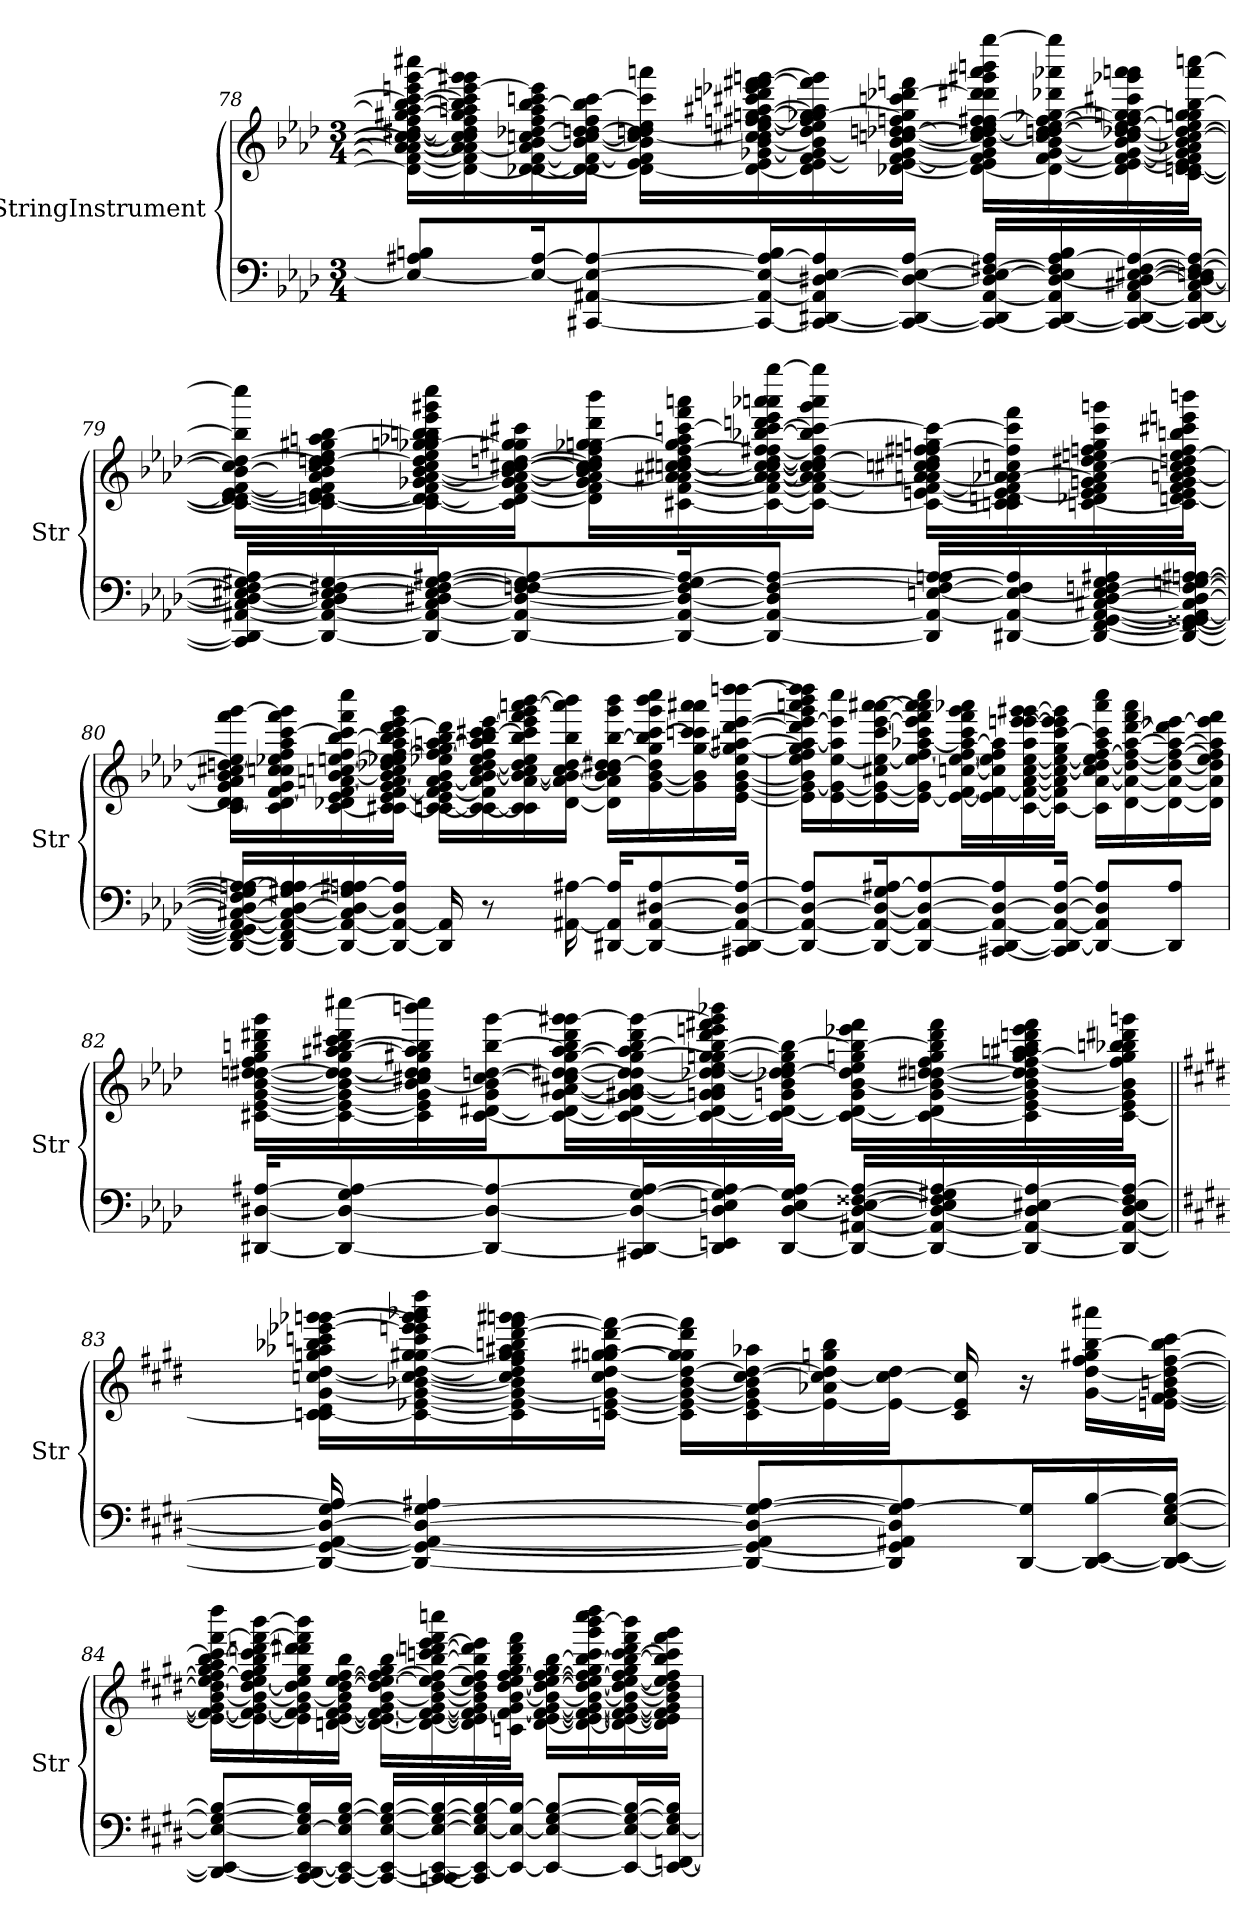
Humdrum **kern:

**kern	**kern
*part2	*part1
*staff2	*staff1
*I"StringInstrument	*I"StringInstrument
*I'Str	*I'Str
!!LO:PB:g=z
*clefF4	*clefG2
*k[b-e-a-d-]	*k[b-e-a-d-]
*M3/4	*M3/4
=78	=78
8E#/_ 8A#X/ 8Bn/L	16d#\_ 16f\_ 16a-\_ 16a\_ 16cc\_ 16cc#\_ [16dd#X\ 16ff\ [16gg#X\ 16aa\] [16bb-\ 16ccc#\_ 16eeen\ [16ggg\ 16cccc#X\LL
.	16d#\_ 16f\] 16a-\] 16a\_ 16cc\] 16cc#\] 16dd#\] 16ff\ 16gg#\] 16aan\ 16bb-\] 16ccc#\] [16eee\ 16ggg\] 16ggg#X\
16E#/_ [16A#/K	[16d-X\ 16d#\_ [16f\ 16a\] [16b-\ 16ccn\ [16dd-X\ 16ff\ 16aa\ [16bb-\ 16cccn\ 16eee\]
[8CC#X/ [8AA#X/ 8E#/_ 8A#/_	16d-\_ 16d#\] 16f\_ 16b-\_ [16cc\ 16dd-\_ 16ddn\ 16ff\ 16bb-\] [16ccc\JJ
.	16d-\_ 16e-\ 16f\] 16b-\] 16cc\_ 16dd-\] 16ddn\ 16ee-\ 16ccc\] 16aaan\LL
16CC#/_ 16AA#/_ 16E#/_ 16A#/_ 16B/L	16d-\_ 16e-\ [16g-X\ [16b-\ 16cc\] 16cc#X\ [16ee-\ [16ffn\ 16ff#X\ [16ggn\ [16aa#X\ 16ccc#X\ 16dddn\ 16eee-X\ [16fff\ 16fff#X\ [16gggn\
16CC#/_ [16DD#X/ 16AA#/] [16D#X/ 16E#/_ 16A#/]	16d-\] [16e-\ 16f\ 16g-\_ 16b-\] 16dd\ 16ee-\] 16ff\] [16gg-X\ 16gg\] 16aa#\] 16fff\] 16ggg\]
16CC#/_ 16DD#/_ 16D#/_ 16E#/_ [16A#/JJ	[16d-X\ 16e-\_ [16f\ 16g-\] [16b-\ [16ccn\ [16dd-X\ [16ddn\ 16ff\ 16gg-\] 16cccn\ [16ddd-X\ 16fffn\JJ
16CC#/_ 16DD#/] [16AA#/ 16D#/] 16E#/_ [16F#X/ 16A#/]LL	16d-\_ 16e-\] 16f\] 16g-\ 16b-\] 16cc\_ 16dd-\_ 16dd\] 16ee-\ [16ff\ 16ff#X\ 16ddd-\] 16ddd#X\ 16ggg#X\ 16aaa\ 16bbbn\ [16gggg\LL
16CC#/_ [16DD#/ 16AA#/] [16D#/ 16E#/] 16F#/] [16A#/ 16B/	16d-\_ [16f\ [16g-\ [16b-\ 16cc\] 16dd-\] [16ddn\ [16ee-\ 16ff\_ [16gg-X\ 16ddd-X\ 16aaa-X\ 16gggg\]
16CC#/_ 16DD#/_ [16AA#/ 16C#X/ 16D#/_ [16E#X/ [16F#/ 16A#/_	16d-\] [16e-\ 16f\_ 16g-\_ 16b-\_ 16cc\ [16dd-X\ 16dd\] 16ee-\_ 16ff\] 16gg-\_ 16ggn\ 16ccc#X\ 16ggg-X\ 16aaa-\ 16aaan\
16CC#/_ 16DD#/_ 16AA#/] [16C#/ 16D#/_ 16En/ 16E#/] 16F#/_ 16A#/_JJ	[16c\ [16d-\ [16dn\ 16e-\] 16f\] 16g-\] 16a-X\ 16b-\] [16cc\ 16dd-\_ 16ee-\] 16gg-\] 16ggn\ [16bb-\ 16aaa\ [16ccccn\JJ
!!LO:LB:g=z
=79	=79
16CC#/] 16DD#/_ [16AA#X/ 16C#/_ 16D#/_ [16E#X/ 16F#/] [16G#X/ 16A#/]LL	16c\_ 16d-\_ 16d\] [16e-\ [16f\ [16b-\ 16cc\] 16dd-\_ 16bb-\] 16cccc\]LL
16DD#/_ 16AA#/_ 16C#/_ 16D#/] 16E#/_ 16F#X/ 16G#/_	16c\_ 16d-\_ [16dn\ 16e-\] 16f\] 16a-\ 16b-\] 16cc\ 16dd-\_ 16ddn\ 16ee-\ 16gg#X\ 16aan\ [16bb-\
16DD#/_ 16AA#/_ 16C#/] [16D#X/ 16E#/] [16F#/ 16G#/_ [16A#X/J	16c\_ 16d-\_ 16d\] 16f\ [16g-X\ [16a-\ [16b-\ 16cc\ 16dd-\] 16ee-\ [16gg-X\ 16ggn\ 16aa-X\ 16bb-\] 16bbn\ 16eee-\ 16ggg#X\ 16cccc\
8DD#/_ 8AA#/_ 8D#/_ [8Fn/ 8F#/] 8G#/_ 8A#/_	16c\] 16d-\_ [16f\ 16g-\] 16a-\_ 16b-\_ [16cc\ [16cc#X\ [16ddn\ 16gg-\] 16gg#X\ 16ccc#X\JJ
.	16d-\] 16f\] 16g-\ 16a-\_ 16b-\] 16cc\] 16cc#\] 16dd\] 16ff\ [16gg-X\ 16ggn\ 16ddd-\ 16bbb-\LL
16DD#/_ 16AA#/_ 16D#/_ 16F/_ 16G#/] 16A#/_K	[16c#X\ [16f\ 16a-\_ [16a#X\ [16ccn\ [16cc#X\ 16dd\ [16ff\ 16gg-\] 16aa-\ [16cccn\ 16fff\ 16aaan\
8DD#/_ 8AA#/_ 8D#/] 8F/_ 8A#/_J	16c#\_ 16f\_ 16a-\_ 16a#\_ 16cc\_ 16cc#\_ [16dd\ 16ff\_ 16ff#X\ [16bb-X\ 16ccc\_ 16dddn\ 16eee-\ 16aaa-X\ 16aaan\ [16gggg\
.	16c#\_ 16f\_ 16a-\] 16a#\_ 16cc\] 16cc#\] 16dd\_ 16ff\] 16bb-\] 16ccc\_ 16ggg#\ 16aaa\ 16gggg\]JJ
16DD#/] 16AA#/_ [16En/ 16F/_ [16An/ 16A#/]LL	16c#\_ [16en\ 16f\_ 16an\ 16a#\_ 16ccn\ 16cc#X\ 16dd\] [16ffn\ 16ff#X\ 16ggn\ 16ccc\_LL
[16DD#X/ 16AA#/_ 16E/_ 16F/] 16A/]	16cn\ 16c#\] 16dn\ 16e\_ 16f\] 16a-X\ 16a#\_ 16ccn\ 16ff\] 16ccc\] 16fff\
16DD#/_ [16FF/ [16GG/ 16AA#/_ [16C#X/ [16D#/ 16E/] [16Fn/ 16G#/ 16A#X/	[16cn\ 16d-X\ 16e\] 16f\ 16gn\ 16a#\] [16cc\ 16dd#X\ 16een\ 16ffn\ 16gg\ 16ccc\ 16gggn\
16DD#/_ 16FF/_ 16GG/] [16GG##X/ 16AA#/_ 16C#/] 16D#/_ 16F/_ [16Gn/ 16An/ [16A#X/JJ	16c\] [16dn\ 16e\ 16f\ 16g\ [16an\ 16b-\ 16cc\] 16ddn\ [16ee\ 16ff\ 16bbn\ 16ccc#X\ 16eeen\ 16bbbn\JJ
!!LO:LB:g=z
=80	=80
16DD#/_ 16FF/_ 16GG##/] 16AA#/_ [16C#X/ 16D#/_ 16F/] 16G/] [16An/ 16A#/_LL	16c\ [16d-\ 16d\] 16g\ 16a\] 16b-\ [16cc#X\ 16ddn\ 16ee\] 16fff\ [16ggg\LL
16DD#/_ 16FF/] 16AA#/_ 16C#/_ 16D#/_ [16G#X/ 16A/] 16A#/]	16c\ 16d-\] [16f\ 16g\ 16ccn\ 16cc#\] 16ee-X\ 16ff\ 16aa-\ [16ccc\ 16fff\ 16ggg\]
16DD#/_ 16AA#/_ 16C#/] 16D#/_ 16G#/] [16An/ 16A#X/	[16c\ 16d-X\ 16e-\ 16f\] [16an\ [16b-\ [16ccn\ [16een\ 16ff\ [16bb-\ 16ccc\] 16fff\ 16cccc\
16DD#/_ 16AA#/_ 16D#/] 16A/]JJ	16c\] [16c#X\ 16e-\ [16f\ 16g\ 16a\] 16b-\_ 16cc\] 16dd-X\ 16ee-X\ 16ee\] [16ff\ 16aa-\ 16bb-\] 16ccc\ [16ddd-\ 16eee-\ 16ggg\JJ
16DD#/] 16AA#/]	[16cn\ 16c#\_ 16e-\ 16f\_ 16g\ [16a\ 16b-\] 16ee-X\ 16ff\_ 16gg\ [16aan\ 16bb-\ 16ddd-\]LL
8r	16c\_ 16c#\_ 16f\] 16a\] [16b-\ [16cc\ [16dd-\ 16ee-\ 16ff\] 16aa\] 16bb-\ 16ccc\ [16ccc#X\ [16eee-\
.	16c\] 16c#\] [16a\ 16b-\_ 16cc\] 16dd-\] 16ee-\ 16bb-\ 16ccc#\] 16eee-\] 16fff\ 16ggg\ [16aaan\ [16bbb-\
[16AA#X\ [16A#X\	[16d-\ 16a\_ 16b-\] [16cc\ [16dd-\ 16bb-\ 16aaa\] 16bbb-\]JJ
[16DD#X/ 16AA#/] 16A#/]KL	16d-\] 16a\] 16b-\ 16cc\] 16dd-\] [16dd#X\ [16bb-\ 16ggg\ 16bbb-\LL
8DD#/_ [8AA#/ [8D#X/ [8A#/	[16g\ [16b-\ 16dd#\] 16gg\ 16bb-\] [16ccc#\ 16ggg\ 16bbb-\ 16cccc\
.	16g\] 16b-\] [16gg\ 16cccn\ 16ccc#\] 16aaa\ 16aaa#X\
16CC#X/ 16DD#/_ 16AA#/_ 16D#/_ 16A#/_Jk	[16e-\ [16g\ [16b-\ 16ee-\ 16gg\_ [16aa#X\ [16ddd-\ [16eee-\ [16dddd-\ [16ddddn\JJ
!!LO:LB:g=z
=81	=81
8DD#/_ 8AA#/_ 8D#/_ 8A#/]L	16e-\] 16g\_ 16b-\] 16ee-\ 16ff\ 16gg\] 16aa#\_ 16ddd-\] 16eee-\_ 16ggg\ 16aaan\ 16bbb-\ 16dddd-\] 16dddd\]LL
.	[16e-\ 16g\_ [16ee-\ 16aa#\] 16eee-\] 16cccc\
16DD#/_ 16AA#/_ 16D#/_ 16G/ [16A#X/K	16e-\_ 16g\_ 16cc#X\ 16ee-\_ [16ccc\ [16eee-\ [16aaa\ [16aaa#X\
8DD#/_ 8AA#/_ 8D#/_ 8A#/_	16e-\_ 16g\] 16ee-\] [16ff\ [16aa-X\ 16ccc\] 16eee-\] 16fff\ 16aaa\] 16aaa#\] 16cccc\JJ
.	16e-\_ [16f\ [16ccn\ [16ee-\ 16ff\_ 16aa-\_ 16ccc\ 16fff\ 16ggg\ 16aaa-X\LL
[8CC#X/ 8DD#/_ 8AA#/_ 8D#/_ 8A#/]	16e-\] 16f\_ 16cc\] 16ee-\] 16ff\] 16aa-\]
.	[16c\ 16f\_ [16a-\ [16cc\ [16ee-\ 16aa-\ [16eee-\ [16eeen\ 16ggg\ [16ggg#X\
16CC#/] 16DD#/_ 16AA#/_ 16D#/_ [16A#/Jk	16c\_ 16f\] 16a-\] 16cc\_ 16ee-\_ 16gg\ [16ccc\ 16eee-\] 16eee\] 16ggg#\]JJ
8DD#/_ 8AA#/] 8D#/] 8A#/]L	16c\] [16a-\ 16cc\] [16dd-\ 16ee-\] [16ff\ 16aa-\ 16ccc\] 16aaa-\ 16cccc\LL
.	[16d-\ 16a-\_ 16dd-\_ 16ff\_ [16aa-\ [16ddd-\ 16fff\ 16aaa-\
8DD#/] 8A#/J	16d-\_ 16a-\_ 16dd-\_ 16ff\_ 16aa-\_ 16ddd-\] [16eee-X\
.	16d-\] 16a-\] 16dd-\] 16ee-\ 16ff\] 16aa-\] 16eee-\] 16fff\JJ
!!LO:LB:g=z
=82	=82
[16DD#X/ [16D#X/ [16A#X/KL	[16c#X\ [16e-\ [16g\ [16b-\ 16dd-\ [16ddn\ [16dd#X\ 16ff\ 16gg\ 16bbn\ 16ddd#X\ 16ggg\LL
8DD#/_ 8D#/_ 8G/ 8A#/_	16c#\_ 16e-\_ 16g\] 16b-\_ 16dd\_ 16dd#\_ 16gg\ [16aa#X\ [16bb\ 16ccc#X\ 16ddd#\ [16cccc#X\
.	16c#\] 16e-\] 16g\ 16b-\_ 16cc#X\ 16dd\] 16dd#\] 16gg#X\ 16aa#\] 16bb\] 16bbbn\ 16cccc#\]
8DD#/_ 8D#/_ 8A#/_	[16c#\ [16d#X\ 16g\ 16b-\] [16cc#\ [16ddn\ [16bb\ [16ggg\JJ
.	16c#\_ 16d#\_ [16g\ [16a#X\ 16cc#\] 16dd\_ [16dd#X\ [16gg#\ [16aa#\ 16bb\] 16ddd#\ 16ggg\_ 16ggg#X\LL
16CC#X/ 16DD#/_ 16D#/_ [16G/ 16A#/_L	16c#\_ 16d#\_ 16g\] [16g#X\ 16a#\_ 16dd\_ 16dd#\] 16gg#\_ 16aa#\] [16bb\ 16ddd#\ 16ggg\_
16DD#/] 16EEn/ 16D#/] 16En/ 16G/_ 16A#/]	16c#\_ 16d#\_ 16gn\ 16g#\] 16a#\] 16dd-X\ 16dd\_ [16ee-\ 16ggn\ 16gg#\_ 16bb\_ 16ddd#\ 16eeen\ 16fff#X\ 16ggg\] 16bbb-X\
[16DD#/ [16D#/ 16E/ 16G/] [16A#/JJ	16c#\_ 16d#\_ 16gn\ 16b-\ 16dd-X\ 16dd\_ 16ee-\] 16gg#\] 16bb\_JJ
16DD#/_ [16AA#X/ 16D#/_ [16E/ [16F##X/ 16A#/_LL	16c#\_ 16d#\_ 16g\ [16b-\ 16dd\] 16ee-\ 16ggn\ 16bb\_ 16eee-X\ 16fff#\LL
16DD#/_ 16AA#/_ 16D#/_ 16E/] 16F##/] 16G#X/ 16A#/_	16c#\_ 16d#\] [16g\ 16b-\_ [16ddn\ [16dd#X\ 16ff\ 16gg\ 16bb\] 16ddd#\ 16fff#\
16DD#/_ 16AA#/_ 16D#/] [16E#X/ 16A#/_	16c#\] [16e-\ 16g\] 16b-\_ 16dd\] 16dd#\] [16ff\ [16gg\ 16aan\ 16aa#X\ 16bb\ 16dddn\ 16eee-\ 16fff#\
16DD#/_ 16AA#/_ [16D#/ 16E#/] 16F##/ 16A#/_JJ	[16c#\ 16e-\] 16g\ 16b-\] 16ff\] 16gg\] 16bb-X\ 16bbn\ 16ddd#X\ 16gggn\JJ
!!LO:LB:g=z
=83||	=83||
*k[f#c#g#d#]	*k[f#c#g#d#]
16DD#/_ [16GG#/ 16AA#/_ 16D#/_ [16G#/ 16A#/]	[16cn\ 16c#\] 16d#\ [16g#\ [16ccn\ [16dd#\ 16ggn\ 16aa-X\ 16bb-X\ 16cccn\ [16eee-X\ [16ggg-X\ [16gggn\LL
4DD#/_ 4GG#/_ 4AA#/_ 4D#/_ 4G#/_ 4A#X/	16c\_ [16e-X\ 16g#\_ [16b-X\ 16cc\_ 16dd#\_ [16gg\ [16gg#X\ 16ccc\ 16eee-\] 16eeen\ 16ggg-\] 16ggg\] 16aaa-X\ 16dddd#\
.	16c\] 16e-\_ 16g#\_ 16b-\] 16cc\] 16dd#\] 16ff#\ 16gg\] 16gg#\] 16aa#X\ 16bbn\ [16ddd#\ [16fff#\ 16gggn\ 16ggg#X\
.	[16cn\ 16e-\_ 16g#\_ 16cc\ [16dd#\ [16ggn\ [16gg#X\ 16aa#\ 16ddd#\_ 16fff#\_JJ
.	16c\] 16e-\_ 16g#\_ [16b-\ 16dd#\_ 16gg\] 16gg#\] 16ddd#\] 16fff#\]LL
8DD#/_ 8GG#/_ 8AA#/] 8D#/_ 8G#/_ [8A#/L	16c\ 16e-\_ 16g#\] 16b-\] [16cc\ 16dd#\_ 16aa-X\
.	16e-\_ 16a-X\ 16cc\_ 16dd#\] 16ggn\ 16bb\
8DD#/] 8GG#/] 8AA#X/ 8D#/] 8G#/_ 8A#/]	16e-\_ 16cc\_ 16dd#\JJ
.	16c/ 16e-/] 16cc/]
[16DD#/ 16G#/]L	16r
16DD#/_ [16EE/ [16B/	[16g#\ [16dd#\ 16ff#\ 16gg#X\ [16bb\ 16aaa#X\LL
16DD#/_ 16EE/_ [16E/ [16G#/ 16B/_JJ	[16en\ [16f#\ 16g#\_ 16bn\ 16dd#\_ [16ff#\ 16bb\] [16ccc\JJ
!!LO:PB:g=z
=84	=84
8DD#/_ 8EE/_ 8E/_ 8G#/_ 8B/_L	16e\_ 16f#\_ 16g#\_ [16b\ 16dd#\] [16ee\ 16ff#\_ 16gg#\ 16aa\ [16bb\ 16ccc\_ [16fff#\ 16dddd#\LL
.	16e\_ 16f#\_ 16g#\_ 16b\_ [16dd#\ 16ee\_ 16ff#\] 16gg#\ 16bb\] 16ccc\] [16dddn\ 16fff#\_ [16bbb\
[16CC#/ 16DD#/] 16EE/_ 16E/_ 16G#/] 16B/]L	16e\] 16f#\] 16g#\] 16b\_ 16dd#\] 16ee\] 16gg#\ 16ddd\] 16ddd#X\ 16fff#\] 16bbb\]
16CC#/_ 16EE/_ 16E/] [16G#/ [16B/JJ	[16dn\ [16e\ [16f#\ 16g#\ 16b\] [16dd#\ [16ee\ [16ff#\ 16bb\JJ
16CC#/_ 16EE/_ [16E/ 16G#/_ 16B/_LL	16d\_ 16e\_ 16f#\_ [16g#\ [16b\ 16dd#\_ 16ee\_ 16ff#\_ 16gg#\ [16bb\LL
[16CCn/ 16CC#/] 16EE/_ 16E/_ 16G#/_ 16B/_	16d\_ 16e\_ 16f#\_ 16g#\_ 16b\_ 16dd#\_ 16ee\] 16ff#\_ 16bb\_ 16cccn\ [16dddn\ [16eee\ 16fff#\ 16ccccn\
16CC/] 16EE/_ 16E/_ 16G#/] 16B/_	16d\] 16e\] 16f#\_ 16g#\_ 16b\] 16dd#\] 16ee\ 16ff#\] 16bb\] 16ddd\] 16eee\]
16EE/_ 16E/_ 16B/_JJ	16cn\ 16f#\_ 16g#\] [16b\ [16dd#\ 16ee\ [16ff#\ 16gg#\ 16bb\ 16ddd\ 16fff#\JJ
8EE/_ 8E/_ [8G#/ 8B/_L	[16d\ [16e\ 16f#\_ [16g#\ 16b\_ 16dd#\_ [16ee\ 16ff#\_ 16gg#\ [16bb\LL
.	16d\_ 16e\_ 16f#\_ 16g#\_ 16b\_ 16dd#\_ 16ee\] 16ff#\_ 16gg#\ 16bb\_ 16ccc\ 16ggg#\ [16bbb\ 16cccc\ 16dddd#\
16EE/_ 16E/_ 16G#/_ 16B/_L	16d\_ 16e\_ 16f#\_ 16g#\_ 16b\_ 16dd#\_ [16ee\ 16ff#\] 16gg#\ 16bb\_ [16ccc\ 16ddd\ 16fff#\ 16bbb\]
16EE/_ [16FFn/ 16E/_ 16G#/] 16B/]JJ	16d\] 16e\] 16f#\] 16g#\] 16b\] 16dd#\] 16ee\] 16ff#\ 16bb\] 16ccc\] 16fff#\ 16ggg#\JJ
=	=
*-	*-
